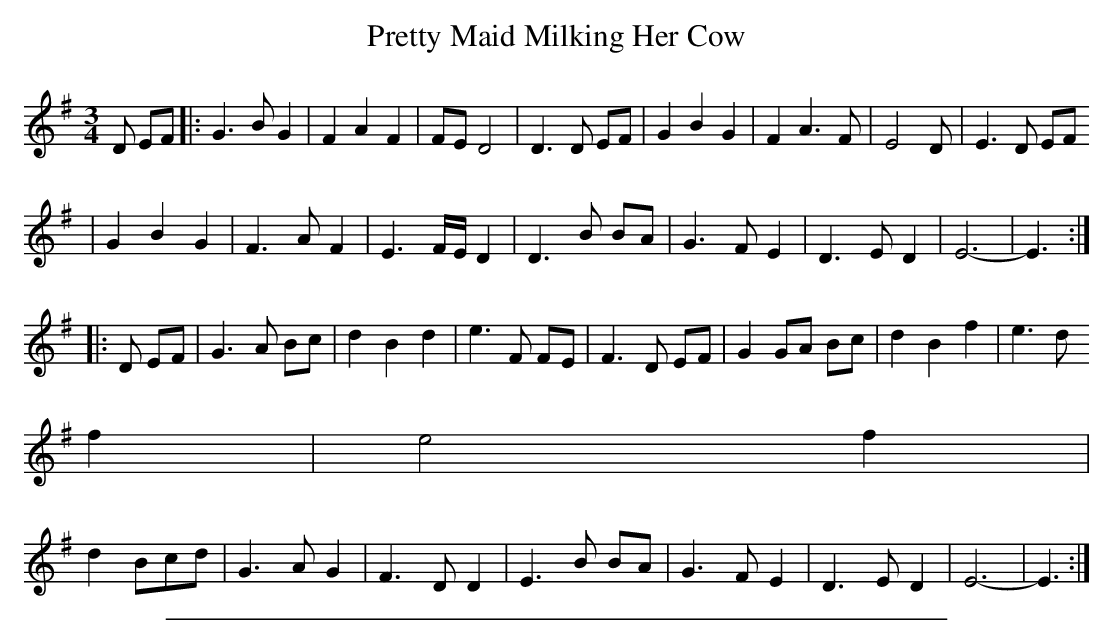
X:1
T: Pretty Maid Milking Her Cow
M:3/4
L:1/8
K:G
D EF|: G3 B G2| F2 A2 F2| FE D4| D3 D EF| G2 B2 G2| F2 A3 F|E4D| E3 D EF
|
G2 B2 G2| F3 A F2| E3 F/2E/2 D2| D3 B BA| G3 F E2| D3 E D2| E6-| E3:|
|:D EF |G3 A Bc |d2 B2 d2 | e3 F FE| F3 D EF | G2 GA Bc |d2 B2 f2 | e3 d
 f2| e4 f2 |
d2 Bcd| G3 A G2 | F3 D D2 | E3 B BA | G3 F E2 | D3 ED2| E6-| E3:|
